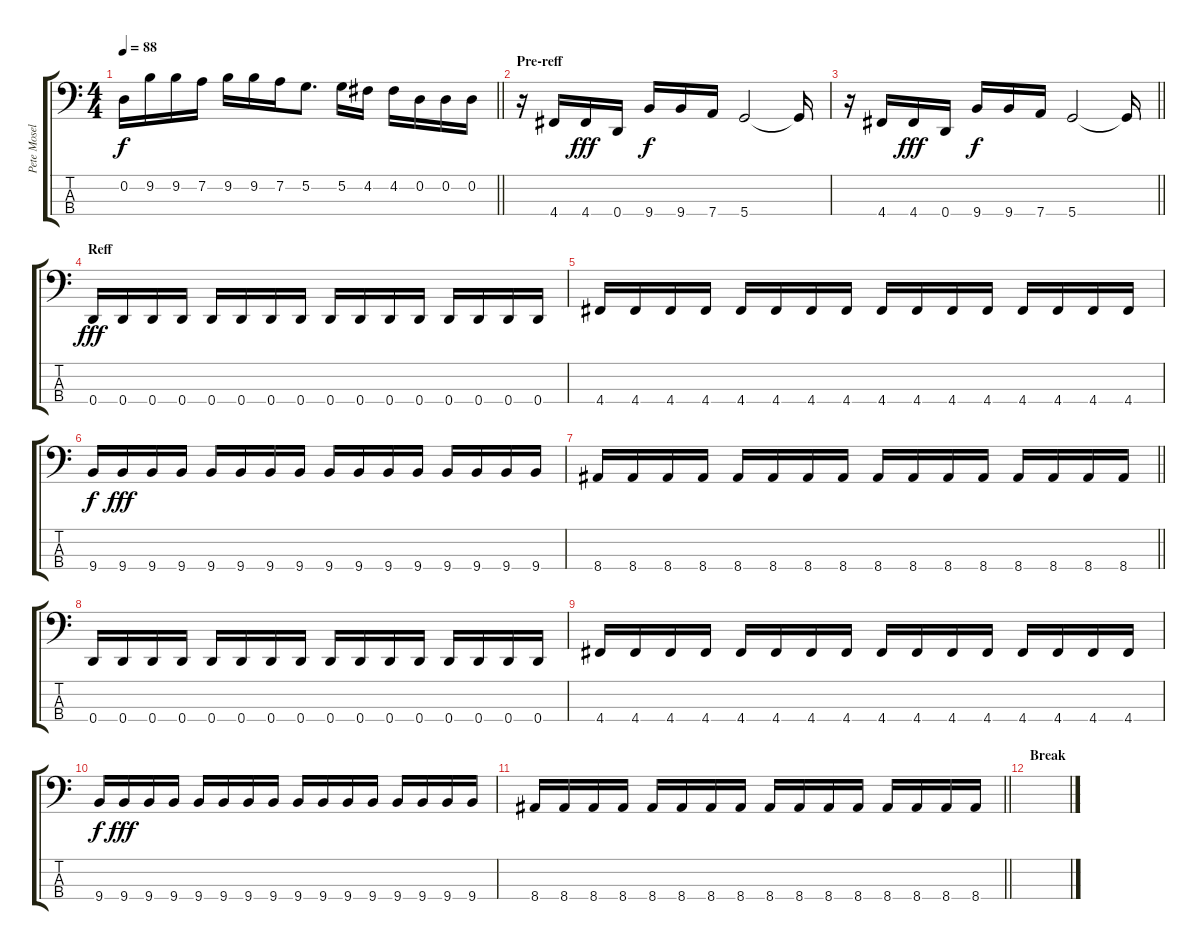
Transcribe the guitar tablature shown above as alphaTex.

\track ("Pete Mosely (bass)" "Pete Mosel") {instrument electricbasspick}
\staff {score tabs}
\tuning (G2 D2 A1 D1) {hide}
\ts (4 4)
\tempo 88
\clef f4
\barLineRight lightlight
\ks c
0.2{t}.16{dy f} 9.2.16 9.2.16 7.2.16 9.2.16 9.2.16 7.2.16 5.2.8{d} 5.2.16 4.2.16 4.2.16 0.2.16 0.2.16 0.2.16 |
\section ("" "Pre-reff")
r.16 4.4.16 4.4.16{dy fff} 0.4.16 9.4.16{dy f} 9.4.16 7.4.16 5.4.2 5.4{t}.16 |
\barLineRight lightlight
r.16 4.4.16 4.4.16{dy fff} 0.4.16 9.4.16{dy f} 9.4.16 7.4.16 5.4.2 5.4{t}.16 |
\section ("" "Reff")
0.4.16{dy fff} 0.4.16 0.4.16 0.4.16 0.4.16 0.4.16 0.4.16 0.4.16 0.4.16 0.4.16 0.4.16 0.4.16 0.4.16 0.4.16 0.4.16 0.4.16 |
4.4.16 4.4.16 4.4.16 4.4.16 4.4.16 4.4.16 4.4.16 4.4.16 4.4.16 4.4.16 4.4.16 4.4.16 4.4.16 4.4.16 4.4.16 4.4.16 |
9.4.16{dy f} 9.4.16{dy fff} 9.4.16 9.4.16 9.4.16 9.4.16 9.4.16 9.4.16 9.4.16 9.4.16 9.4.16 9.4.16 9.4.16 9.4.16 9.4.16 9.4.16 |
\barLineRight lightlight
8.4.16 8.4.16 8.4.16 8.4.16 8.4.16 8.4.16 8.4.16 8.4.16 8.4.16 8.4.16 8.4.16 8.4.16 8.4.16 8.4.16 8.4.16 8.4.16 |
0.4.16 0.4.16 0.4.16 0.4.16 0.4.16 0.4.16 0.4.16 0.4.16 0.4.16 0.4.16 0.4.16 0.4.16 0.4.16 0.4.16 0.4.16 0.4.16 |
4.4.16 4.4.16 4.4.16 4.4.16 4.4.16 4.4.16 4.4.16 4.4.16 4.4.16 4.4.16 4.4.16 4.4.16 4.4.16 4.4.16 4.4.16 4.4.16 |
9.4.16{dy f} 9.4.16{dy fff} 9.4.16 9.4.16 9.4.16 9.4.16 9.4.16 9.4.16 9.4.16 9.4.16 9.4.16 9.4.16 9.4.16 9.4.16 9.4.16 9.4.16 |
\barLineRight lightlight
8.4.16 8.4.16 8.4.16 8.4.16 8.4.16 8.4.16 8.4.16 8.4.16 8.4.16 8.4.16 8.4.16 8.4.16 8.4.16 8.4.16 8.4.16 8.4.16 |
\section ("" "Break")
